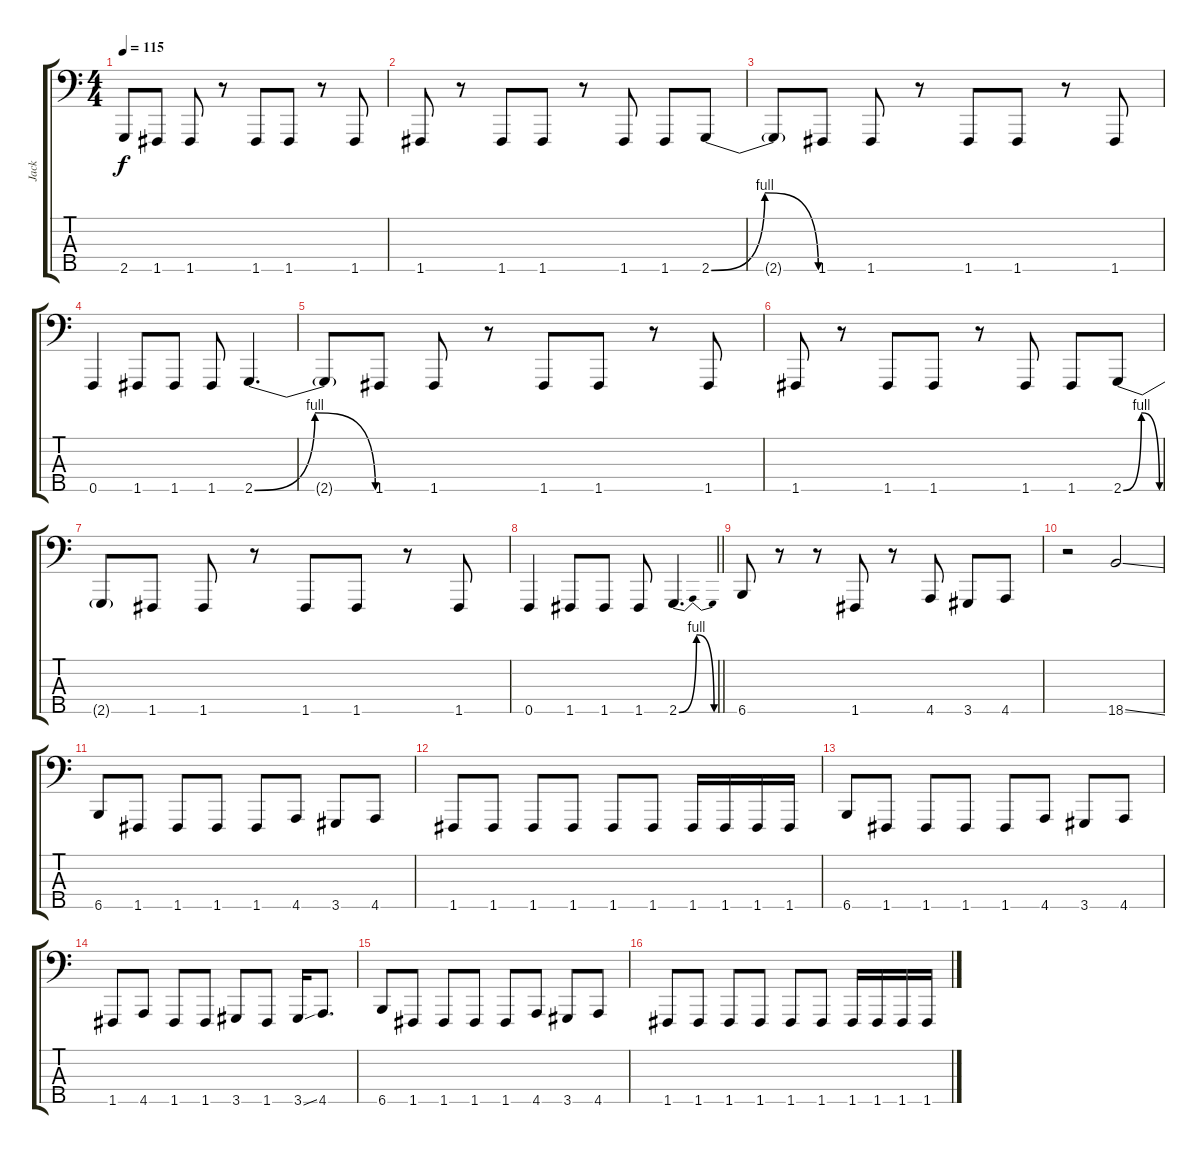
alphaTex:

\track ("Jack" "Jack") {instrument electricbasspick}
\staff {score tabs}
\tuning (Eb2 Bb1 F1 C1 F0) {hide}
\ts (4 4)
\tempo 115
\clef f4
\ks c
2.5{t}.8{dy f} 1.5.8 1.5.8 r.8 1.5.8 1.5.8 r.8 1.5.8 |
1.5.8 r.8 1.5.8 1.5.8 r.8 1.5.8 1.5.8 2.5{be (bendrelease 0 0 10 4 17 4 60 0)}.8 |
2.5{t}.8 1.5.8 1.5.8 r.8 1.5.8 1.5.8 r.8 1.5.8 |
0.5.4 1.5.8 1.5.8 1.5.8 2.5{be (bendrelease 0 0 12 4 18 4 60 0)}.4{d} |
2.5{t}.8 1.5.8 1.5.8 r.8 1.5.8 1.5.8 r.8 1.5.8 |
1.5.8 r.8 1.5.8 1.5.8 r.8 1.5.8 1.5.8 2.5{be (bendrelease 0 0 10 4 17 4 60 0)}.8 |
2.5{t}.8 1.5.8 1.5.8 r.8 1.5.8 1.5.8 r.8 1.5.8 |
\barLineRight lightlight
0.5.4 1.5.8 1.5.8 1.5.8 2.5{be (bendrelease 0 0 12 4 18 4 60 0)}.4{d} |
\section ("" "")
6.5.8 r.8 r.8 1.5.8 r.8 4.5.8 3.5.8 4.5.8 |
r.2 18.5{ss}.2 |
6.5.8 1.5.8 1.5.8 1.5.8 1.5.8 4.5.8 3.5.8 4.5.8 |
1.5.8 1.5.8 1.5.8 1.5.8 1.5.8 1.5.8 1.5.16 1.5.16 1.5.16 1.5.16 |
6.5.8 1.5.8 1.5.8 1.5.8 1.5.8 4.5.8 3.5.8 4.5.8 |
1.5.8 4.5.8 1.5.8 1.5.8 3.5.8 1.5.8 3.5{ss}.16 4.5.8{d} |
6.5.8 1.5.8 1.5.8 1.5.8 1.5.8 4.5.8 3.5.8 4.5.8 |
1.5.8 1.5.8 1.5.8 1.5.8 1.5.8 1.5.8 1.5.16 1.5.16 1.5.16 1.5.16
